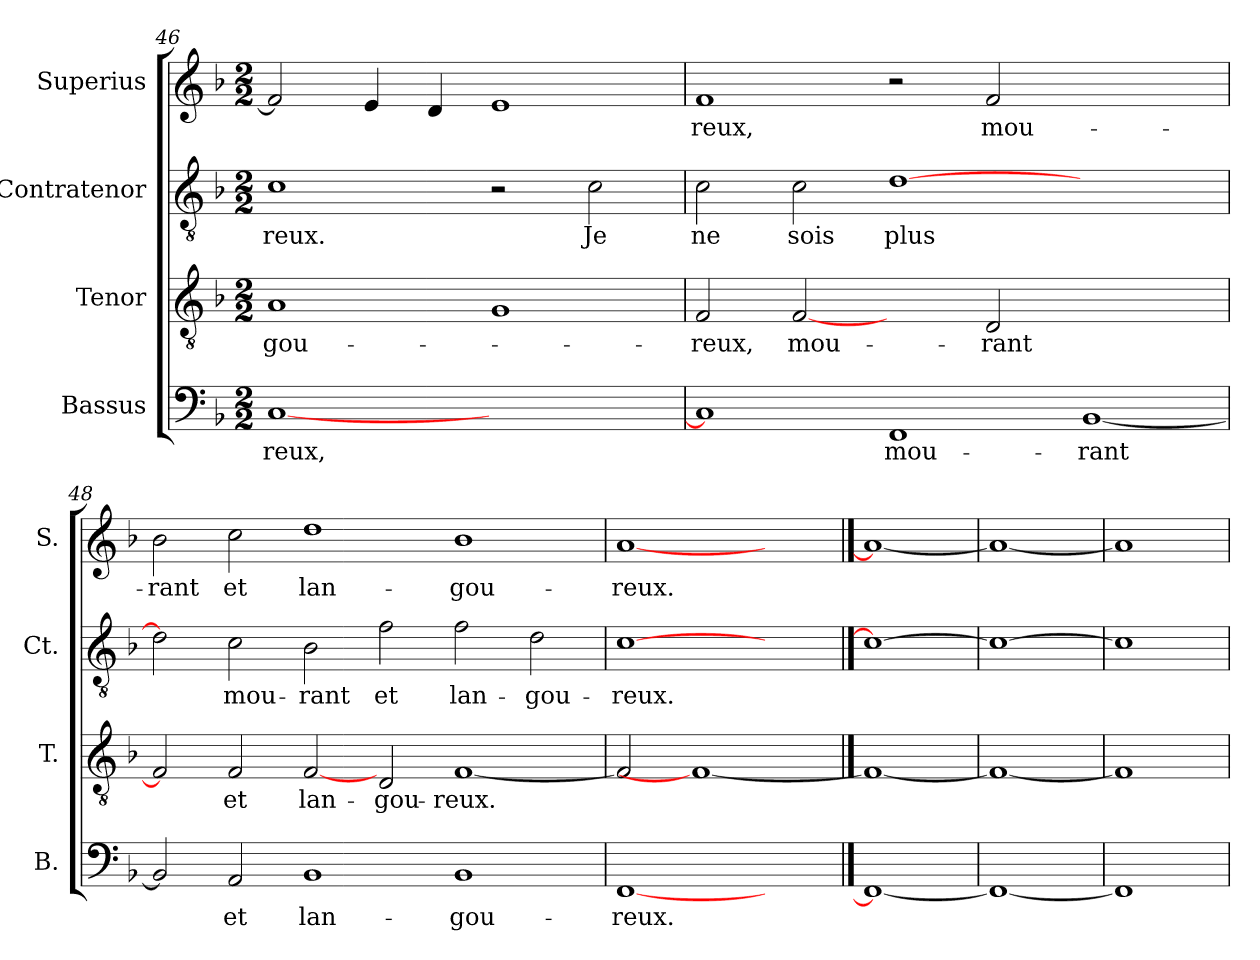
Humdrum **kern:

**kern	**text	**kern	**text	**kern	**text	**kern	**text
*part4	*part4	*part3	*part3	*part2	*part2	*part1	*part1
*staff4	*staff4	*staff3	*staff3	*staff2	*staff2	*staff1	*staff1
*I"Bassus	*	*I"Tenor	*	*I"Contratenor	*	*I"Superius	*
*I'B.	*	*I'T.	*	*I'Ct.	*	*I'S.	*
*clefF4	*	*clefGv2	*	*clefGv2	*	*clefG2	*
*	*	*ITrd7c12	*	*ITrd7c12	*	*	*
*k[b-]	*	*k[b-]	*	*k[b-]	*	*k[b-]	*
*F:	*	*F:	*	*F:	*	*F:	*
*M2/2	*	*M2/2	*	*M2/2	*	*M2/2	*
=46	=46	=46	=46	=46	=46	=46	=46
[1C/	-reux,	1AA/	-gou-	1C\	-reux.	2f/]	.
.	.	.	.	.	.	4e/	.
.	.	.	.	.	.	4d/	.
1ryy	.	1GG/	.	2r	.	1e/	.
.	.	.	.	2C\	Je	.	.
=47	=47	=47	=47	=47	=47	=47	=47
1C/]	.	2FF/	-reux,	2C\	ne	1f/	-reux,
.	.	[2FF/	mou-	2C\	sois	.	.
1FF/	mou-	2ryy	.	[1D\	plus	2r	.
.	.	2DD/	-rant	.	.	2f/	mou-
[1BB-/	-rant	1ryy	.	1ryy	.	1ryy	.
!!LO:PB:g=z
=48	=48	=48	=48	=48	=48	=48	=48
2BB-/]	.	2FF/]	.	2D\]	.	2b-\	-rant
2AA/	et	2FF/	et	2C\	mou-	2cc\	et
1BB-/	lan-	[2FF/	lan-	2BB-\	-rant	1dd\	lan-
.	.	2DD/	-gou-	2F\	et	.	.
1BB-/	-gou-	[1FF/	-reux.	2F\	lan-	1b-\	-gou-
.	.	.	.	2D\	-gou-	.	.
=49	=49	=49	=49	=49	=49	=49	=49
[1FF/	-reux.	2FF/]	.	[1C\	-reux.	[1a/	-reux.
.	.	1FF/_	.	.	.	.	.
2ryy	.	.	.	2ryy	.	2ryy	.
==50	==50	==50	==50	==50	==50	==50	==50
1FF/_	.	1FF/_	.	1C\_	.	1a/_	.
=51	=51	=51	=51	=51	=51	=51	=51
1FF/_	.	1FF/_	.	1C\_	.	1a/_	.
=52	=52	=52	=52	=52	=52	=52	=52
1FF/]	.	1FF/]	.	1C\]	.	1a/]	.
=	=	=	=	=	=	=	=
*-	*-	*-	*-	*-	*-	*-	*-
